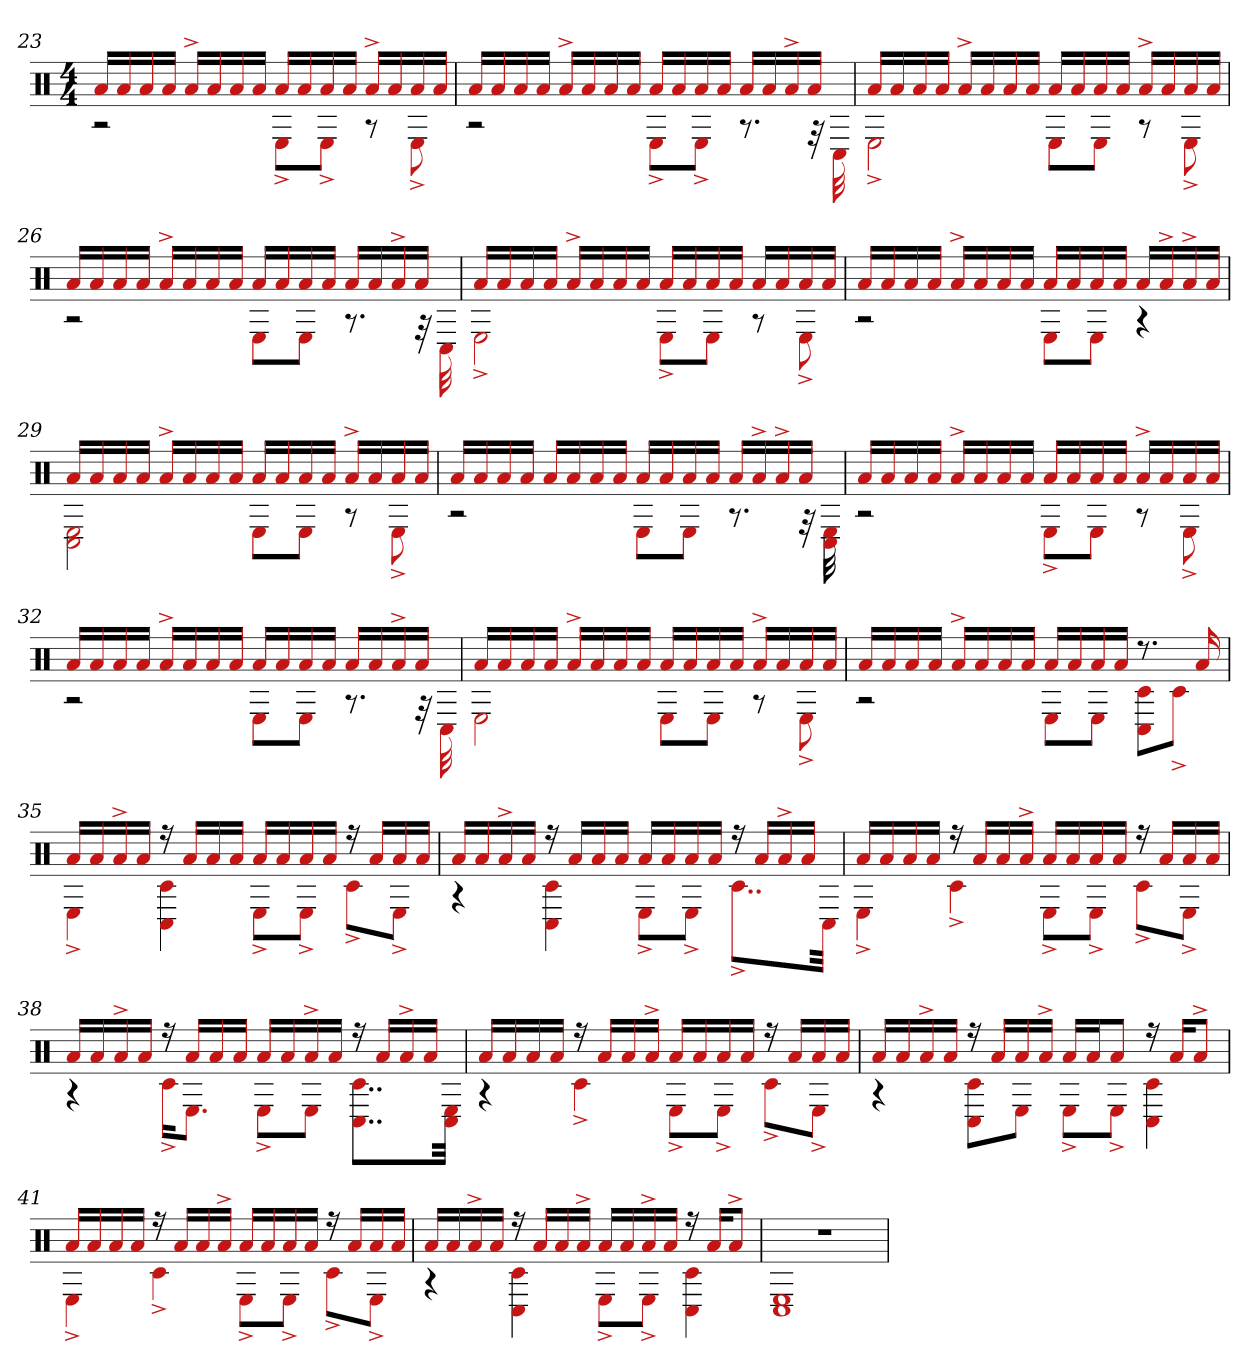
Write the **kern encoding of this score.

**kern
*part1
*staff1
*clefX
*k[]
*M4/4
=23
*^
16aLL	2r
16a	.
16a	.
16aJJ	.
16a^LL	.
16a	.
16a	.
16aJJ	.
16aLL	8E^L
16a	.
16a	8E^J
16aJJ	.
16a^LL	8r
16a	.
16a	8E^
16aJJ	.
=24	=24
16aLL	2r
16a	.
16a	.
16aJJ	.
16a^LL	.
16a	.
16a	.
16aJJ	.
16aLL	8E^L
16a	.
16a	8E^J
16aJJ	.
16aLL	8.r
16a	.
16a^	.
16aJJ	32r
.	32C#
=25	=25
16aLL	2E^
16a	.
16a	.
16aJJ	.
16a^LL	.
16a	.
16a	.
16aJJ	.
16aLL	8EL
16a	.
16a	8EJ
16aJJ	.
16a^LL	8r
16a	.
16a	8E^
16aJJ	.
=26	=26
16aLL	2r
16a	.
16a	.
16aJJ	.
16a^LL	.
16a	.
16a	.
16aJJ	.
16aLL	8EL
16a	.
16a	8EJ
16aJJ	.
16aLL	8.r
16a	.
16a^	.
16aJJ	32r
.	32C#
=27	=27
16aLL	2E^
16a	.
16a	.
16aJJ	.
16a^LL	.
16a	.
16a	.
16aJJ	.
16aLL	8E^L
16a	.
16a	8EJ
16aJJ	.
16aLL	8r
16a	.
16a	8E^
16aJJ	.
=28	=28
16aLL	2r
16a	.
16a	.
16aJJ	.
16a^LL	.
16a	.
16a	.
16aJJ	.
16aLL	8EL
16a	.
16a	8EJ
16aJJ	.
16aLL	4r
16a^	.
16a^	.
16aJJ	.
=29	=29
16aLL	2C# 2E
16a	.
16a	.
16aJJ	.
16a^LL	.
16a	.
16a	.
16aJJ	.
16aLL	8EL
16a	.
16a	8EJ
16aJJ	.
16a^LL	8r
16a	.
16a	8E^
16aJJ	.
=30	=30
16aLL	2r
16a	.
16a	.
16aJJ	.
16aLL	.
16a	.
16a	.
16aJJ	.
16aLL	8EL
16a	.
16a	8EJ
16aJJ	.
16aLL	8.r
16a^	.
16a^	.
16aJJ	32r
.	32C# 32E
=31	=31
16aLL	2r
16a	.
16a	.
16aJJ	.
16a^LL	.
16a	.
16a	.
16aJJ	.
16aLL	8E^L
16a	.
16a	8EJ
16aJJ	.
16a^LL	8r
16a	.
16a	8E^
16aJJ	.
=32	=32
16aLL	2r
16a	.
16a	.
16aJJ	.
16a^LL	.
16a	.
16a	.
16aJJ	.
16aLL	8EL
16a	.
16a	8EJ
16aJJ	.
16aLL	8.r
16a	.
16a^	.
16aJJ	32r
.	32C#
=33	=33
16aLL	2E
16a	.
16a	.
16aJJ	.
16a^LL	.
16a	.
16a	.
16aJJ	.
16aLL	8EL
16a	.
16a	8EJ
16aJJ	.
16a^LL	8r
16a	.
16a	8E^
16aJJ	.
=34	=34
16aLL	2r
16a	.
16a	.
16aJJ	.
16a^LL	.
16a	.
16a	.
16aJJ	.
16aLL	8EL
16a	.
16a	8EJ
16aJJ	.
8.r	8C# 8c#L
.	8c#^J
16a	.
=35	=35
16aLL	4E^
16a	.
16a^	.
16aJJ	.
16r	4C# 4c#
16aLL	.
16a	.
16aJJ	.
16aLL	8E^L
16a	.
16a	8E^J
16aJJ	.
16r	8c#^L
16aLL	.
16a	8E^J
16aJJ	.
=36	=36
16aLL	4r
16a	.
16a^	.
16aJJ	.
16r	4C# 4c#
16aLL	.
16a	.
16aJJ	.
16aLL	8E^L
16a	.
16a	8E^J
16aJJ	.
16r	8..c#^L
16aLL	.
16a^	.
16aJJ	.
.	32C#Jkk
=37	=37
16aLL	4E^
16a	.
16a	.
16aJJ	.
16r	4c#^
16aLL	.
16a	.
16a^JJ	.
16aLL	8E^L
16a	.
16a	8E^J
16aJJ	.
16r	8c#^L
16aLL	.
16a	8E^J
16aJJ	.
=38	=38
16aLL	4r
16a	.
16a^	.
16aJJ	.
16r	16c#^KL
16aLL	8.EJ
16a	.
16aJJ	.
16aLL	8E^L
16a	.
16a^	8EJ
16aJJ	.
16r	8..C# 8..c#L
16aLL	.
16a^	.
16aJJ	.
.	32C# 32EJkk
=39	=39
16aLL	4r
16a	.
16a	.
16aJJ	.
16r	4c#^
16aLL	.
16a	.
16a^JJ	.
16aLL	8E^L
16a	.
16a	8E^J
16aJJ	.
16r	8c#^L
16aLL	.
16a	8E^J
16aJJ	.
=40	=40
16aLL	4r
16a	.
16a^	.
16aJJ	.
16r	8C# 8c#L
16aLL	.
16a	8EJ
16a^JJ	.
16aLL	8E^L
16aJ	.
8aJ	8E^J
16r	4C# 4c#
16aKL	.
8a^J	.
=41	=41
16aLL	4E^
16a	.
16a	.
16aJJ	.
16r	4c#^
16aLL	.
16a	.
16a^JJ	.
16aLL	8E^L
16a	.
16a	8E^J
16aJJ	.
16r	8c#^L
16aLL	.
16a	8E^J
16aJJ	.
=42	=42
16aLL	4r
16a	.
16a^	.
16aJJ	.
16r	4C# 4c#
16aLL	.
16a	.
16a^JJ	.
16aLL	8E^L
16a	.
16a^	8E^J
16aJJ	.
16r	4C# 4c#
16aKL	.
8a^J	.
=43	=43
1r	1C# 1E
*v	*v
=
*-
